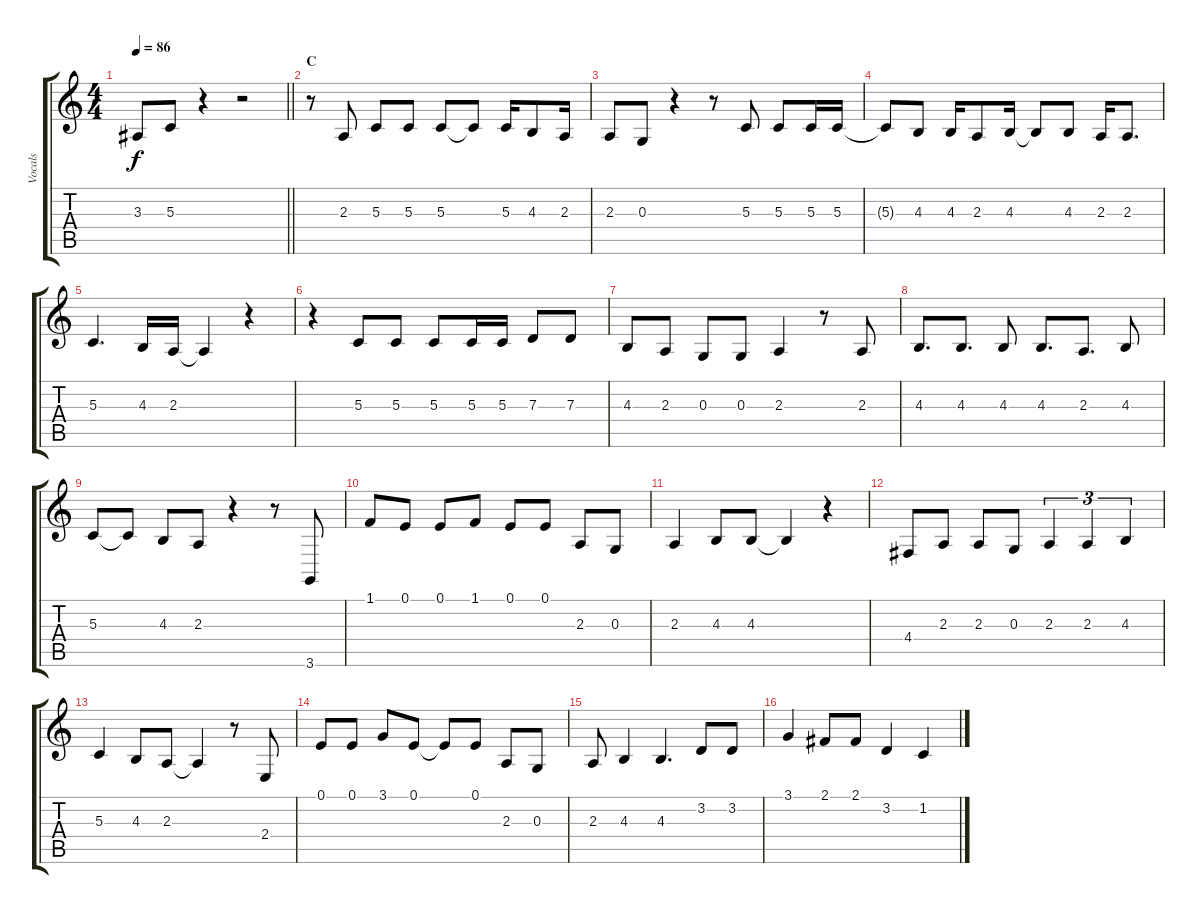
\track ("Vocals" "Vocals") {instrument tenorsax}
\staff {score tabs}
\tuning (E4 B3 G3 D3 A2 E2) {hide}
\ts (4 4)
\tempo 86
\clef g2
\barLineRight lightlight
\ks c
3.3{t}.8{dy f} 5.3.8 r.4 r.2 |
\section ("" "C")
r.8 2.3.8 5.3.8 5.3.8 5.3.8 5.3{t}.8 5.3.16 4.3.8 2.3.16 |
2.3.8 0.3.8 r.4 r.8 5.3.8 5.3.8 5.3.16 5.3.16 |
5.3{t}.8 4.3.8 4.3.16 2.3.8 4.3.16 4.3{t}.8 4.3.8 2.3.16 2.3.8{d} |
5.3.4{d} 4.3.16 2.3.16 2.3{t}.4 r.4 |
r.4 5.3.8 5.3.8 5.3.8 5.3.16 5.3.16 7.3.8 7.3.8 |
4.3.8 2.3.8 0.3.8 0.3.8 2.3.4 r.8 2.3.8 |
4.3.8{d} 4.3.8{d} 4.3.8 4.3.8{d} 2.3.8{d} 4.3.8 |
5.3.8 5.3{t}.8 4.3.8 2.3.8 r.4 r.8 3.6.8 |
1.1.8 0.1.8 0.1.8 1.1.8 0.1.8 0.1.8 2.3.8 0.3.8 |
2.3.4 4.3.8 4.3.8 4.3{t}.4 r.4 |
4.4.8 2.3.8 2.3.8 0.3.8 2.3.4{tu (3 2)} 2.3.4{tu (3 2)} 4.3.4{tu (3 2)} |
5.3.4 4.3.8 2.3.8 2.3{t}.4 r.8 2.4.8 |
0.1.8 0.1.8 3.1.8 0.1.8 0.1{t}.8 0.1.8 2.3.8 0.3.8 |
2.3.8 4.3.4 4.3.4{d} 3.2.8 3.2.8 |
3.1.4 2.1.8 2.1.8 3.2.4 1.2.4
